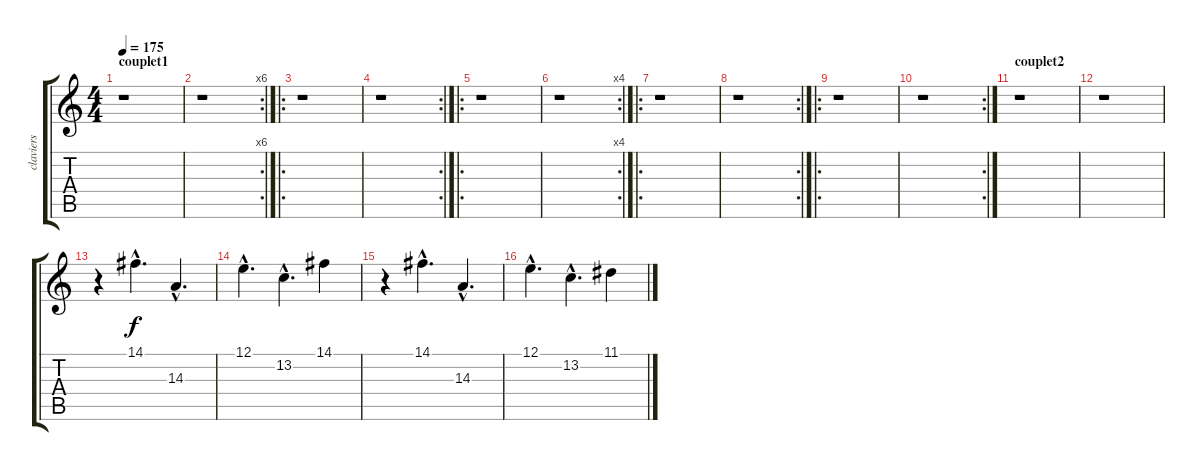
\track ("claviers" "claviers") {instrument fx7echoes}
\staff {score tabs}
\tuning (E4 B3 G3 D3 A2 E2) {hide}
\ts (4 4)
\section ("" "couplet1")
\tempo 175
\clef g2
\ks c
r.1{dy f instrument fx7echoes} |
\rc 6
r.1 |
\ro
r.1 |
\rc 2
r.1 |
\ro
r.1 |
\rc 4
r.1 |
\ro
r.1 |
\rc 2
r.1 |
\ro
r.1 |
\rc 2
r.1 |
\section ("" "couplet2")
r.1 |
r.1 |
r.4 14.1{hac}.4{d} 14.3{hac}.4{d} |
12.1{hac}.4{d} 13.2{hac}.4{d} 14.1.4 |
r.4 14.1{hac}.4{d} 14.3{hac}.4{d} |
12.1{hac}.4{d} 13.2{hac}.4{d} 11.1.4
